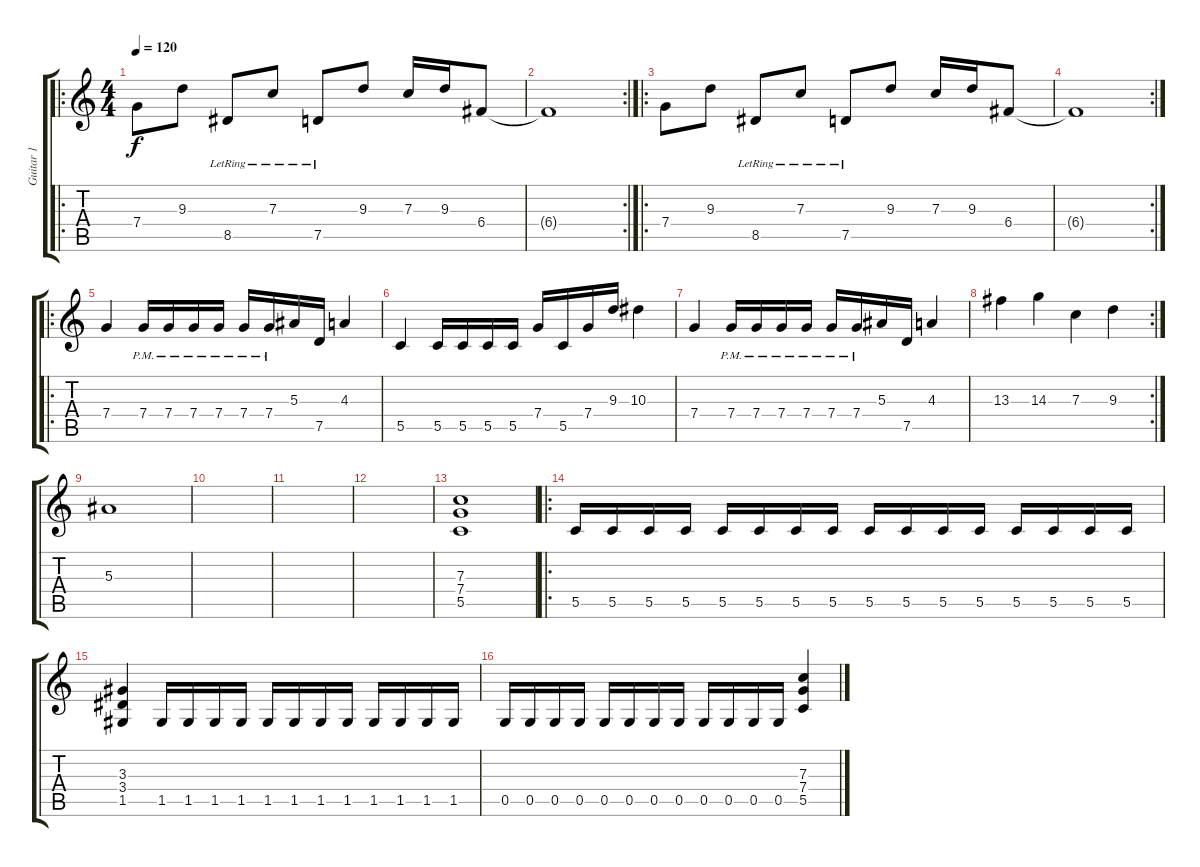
\track ("Guitar 1" "Guitar 1") {instrument distortionguitar}
\staff {score tabs}
\tuning (D4 A3 F3 C3 G2 D2) {hide}
\ro
\ts (4 4)
\tempo 120
\clef g2
\ks c
7.4.8{dy f instrument distortionguitar} 9.3.8 8.5{lr}.8 7.3{lr}.8 7.5{lr}.8 9.3.8 7.3.16 9.3.16 6.4.8 |
\rc 2
6.4{t}.1 |
\ro
7.4.8 9.3.8 8.5{lr}.8 7.3{lr}.8 7.5{lr}.8 9.3.8 7.3.16 9.3.16 6.4.8 |
\rc 2
6.4{t}.1 |
\ro
7.4.4 7.4{pm}.16 7.4{pm}.16 7.4{pm}.16 7.4{pm}.16 7.4{pm}.16 7.4{pm}.16 5.3.16 7.5.16 4.3.4 |
5.5.4 5.5.16 5.5.16 5.5.16 5.5.16 7.4.16 5.5.16 7.4.16 9.3.16 10.3.4 |
7.4.4 7.4{pm}.16 7.4{pm}.16 7.4{pm}.16 7.4{pm}.16 7.4{pm}.16 7.4{pm}.16 5.3.16 7.5.16 4.3.4 |
\rc 2
13.3.4 14.3.4 7.3.4 9.3.4 |
5.3.1 |
|
|
|
(7.3 7.4 5.5).1 |
\ro
5.5.16 5.5.16 5.5.16 5.5.16 5.5.16 5.5.16 5.5.16 5.5.16 5.5.16 5.5.16 5.5.16 5.5.16 5.5.16 5.5.16 5.5.16 5.5.16 |
(3.3 3.4 1.5).4 1.5.16 1.5.16 1.5.16 1.5.16 1.5.16 1.5.16 1.5.16 1.5.16 1.5.16 1.5.16 1.5.16 1.5.16 |
0.5.16 0.5.16 0.5.16 0.5.16 0.5.16 0.5.16 0.5.16 0.5.16 0.5.16 0.5.16 0.5.16 0.5.16 (7.3 7.4 5.5).4
